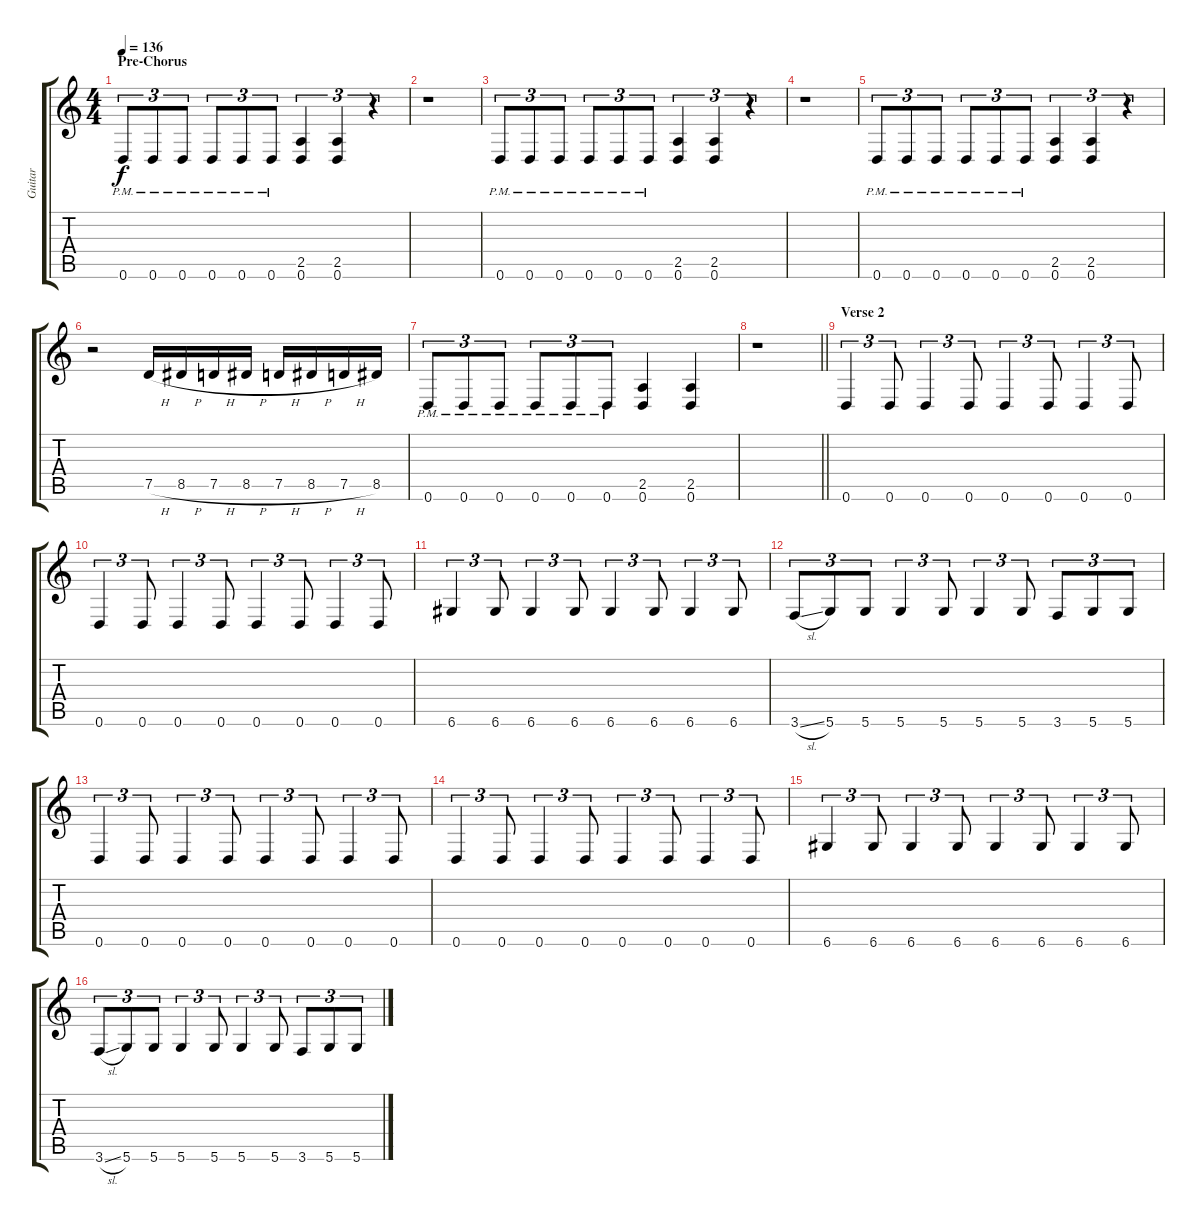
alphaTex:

\track ("Guitar" "Guitar") {instrument distortionguitar}
\staff {score tabs}
\tuning (D4 A3 F3 C3 G2 D2) {hide}
\ts (4 4)
\section ("" "Pre-Chorus")
\tempo 136
\clef g2
\ks c
0.6{pm}.8{tu (3 2) dy f} 0.6{pm}.8{tu (3 2)} 0.6{pm}.8{tu (3 2)} 0.6{pm}.8{tu (3 2)} 0.6{pm}.8{tu (3 2)} 0.6{pm}.8{tu (3 2)} (2.5 0.6).4{tu (3 2)} (2.5 0.6).4{tu (3 2)} r.4{tu (3 2)} |
r.1 |
0.6{pm}.8{tu (3 2)} 0.6{pm}.8{tu (3 2)} 0.6{pm}.8{tu (3 2)} 0.6{pm}.8{tu (3 2)} 0.6{pm}.8{tu (3 2)} 0.6{pm}.8{tu (3 2)} (2.5 0.6).4{tu (3 2)} (2.5 0.6).4{tu (3 2)} r.4{tu (3 2)} |
r.1 |
0.6{pm}.8{tu (3 2)} 0.6{pm}.8{tu (3 2)} 0.6{pm}.8{tu (3 2)} 0.6{pm}.8{tu (3 2)} 0.6{pm}.8{tu (3 2)} 0.6{pm}.8{tu (3 2)} (2.5 0.6).4{tu (3 2)} (2.5 0.6).4{tu (3 2)} r.4{tu (3 2)} |
r.2 7.5{h}.16 8.5{h}.16 7.5{h}.16 8.5{h}.16 7.5{h}.16 8.5{h}.16 7.5{h}.16 8.5.16 |
0.6{pm}.8{tu (3 2)} 0.6{pm}.8{tu (3 2)} 0.6{pm}.8{tu (3 2)} 0.6{pm}.8{tu (3 2)} 0.6{pm}.8{tu (3 2)} 0.6{pm}.8{tu (3 2)} (2.5 0.6).4 (2.5 0.6).4 |
\barLineRight lightlight
r.1 |
\section ("" "Verse 2")
0.6.4{tu (3 2)} 0.6.8{tu (3 2)} 0.6.4{tu (3 2)} 0.6.8{tu (3 2)} 0.6.4{tu (3 2)} 0.6.8{tu (3 2)} 0.6.4{tu (3 2)} 0.6.8{tu (3 2)} |
0.6.4{tu (3 2)} 0.6.8{tu (3 2)} 0.6.4{tu (3 2)} 0.6.8{tu (3 2)} 0.6.4{tu (3 2)} 0.6.8{tu (3 2)} 0.6.4{tu (3 2)} 0.6.8{tu (3 2)} |
6.6.4{tu (3 2)} 6.6.8{tu (3 2)} 6.6.4{tu (3 2)} 6.6.8{tu (3 2)} 6.6.4{tu (3 2)} 6.6.8{tu (3 2)} 6.6.4{tu (3 2)} 6.6.8{tu (3 2)} |
3.6{sl}.8{tu (3 2)} 5.6.8{tu (3 2)} 5.6.8{tu (3 2)} 5.6.4{tu (3 2)} 5.6.8{tu (3 2)} 5.6.4{tu (3 2)} 5.6.8{tu (3 2)} 3.6.8{tu (3 2)} 5.6.8{tu (3 2)} 5.6.8{tu (3 2)} |
0.6.4{tu (3 2)} 0.6.8{tu (3 2)} 0.6.4{tu (3 2)} 0.6.8{tu (3 2)} 0.6.4{tu (3 2)} 0.6.8{tu (3 2)} 0.6.4{tu (3 2)} 0.6.8{tu (3 2)} |
0.6.4{tu (3 2)} 0.6.8{tu (3 2)} 0.6.4{tu (3 2)} 0.6.8{tu (3 2)} 0.6.4{tu (3 2)} 0.6.8{tu (3 2)} 0.6.4{tu (3 2)} 0.6.8{tu (3 2)} |
6.6.4{tu (3 2)} 6.6.8{tu (3 2)} 6.6.4{tu (3 2)} 6.6.8{tu (3 2)} 6.6.4{tu (3 2)} 6.6.8{tu (3 2)} 6.6.4{tu (3 2)} 6.6.8{tu (3 2)} |
3.6{sl}.8{tu (3 2)} 5.6.8{tu (3 2)} 5.6.8{tu (3 2)} 5.6.4{tu (3 2)} 5.6.8{tu (3 2)} 5.6.4{tu (3 2)} 5.6.8{tu (3 2)} 3.6.8{tu (3 2)} 5.6.8{tu (3 2)} 5.6.8{tu (3 2)}
